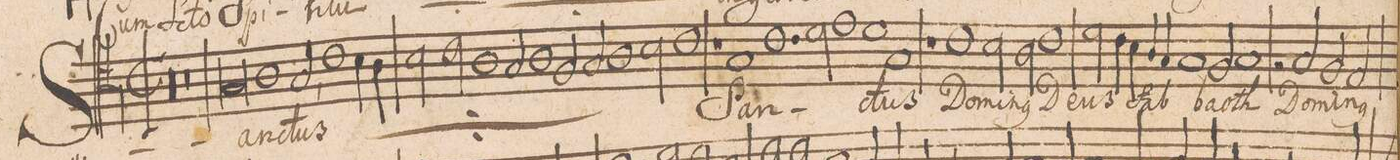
**kern	**text
*I"TENOR.	*
*clefC4	*
*k[]	*
*met(C|)	*
*M2/1	*
00r	.
=2-	=2-
=3-	=3-
0r	.
=4-	=4-
0G	San-
=5-	=5-
1A	.
2G,</	-ctus
*	*ij
1c	San-
=6-	=6-
4B\	.
4A\	.
*2\right	*
2B\	.
2c\	.
=7-	=7-
1A	.
2G/	.
1A	.
=8-	=8-
2F/	.
2G/	.
1A	.
=9-	=9-
2B\	.
1c	-ctus
*	*Xij
=10-	=10-
1r	.
1G	San-
=11-	=11-
1.c	.
2d\	.
=12-	=12-
1e	.
1d	.
=13-	=13-
1G	-ctus
1r	.
=14-	=14-
1c	Do-
2B\	-mi-
2A\	-n(us)
=15-	=15-
1c	De-
2d\	-us
4c\	Sab-
4B\	.
=16-	=16-
4A/	.
4G/	.
1G	.
2F/	-ba-
=17-	=17-
1G	-oth
2r	.
2G/	Do-
=18-	=18-
2F/	-mi-
2E/	-n(us)
*-	*-
